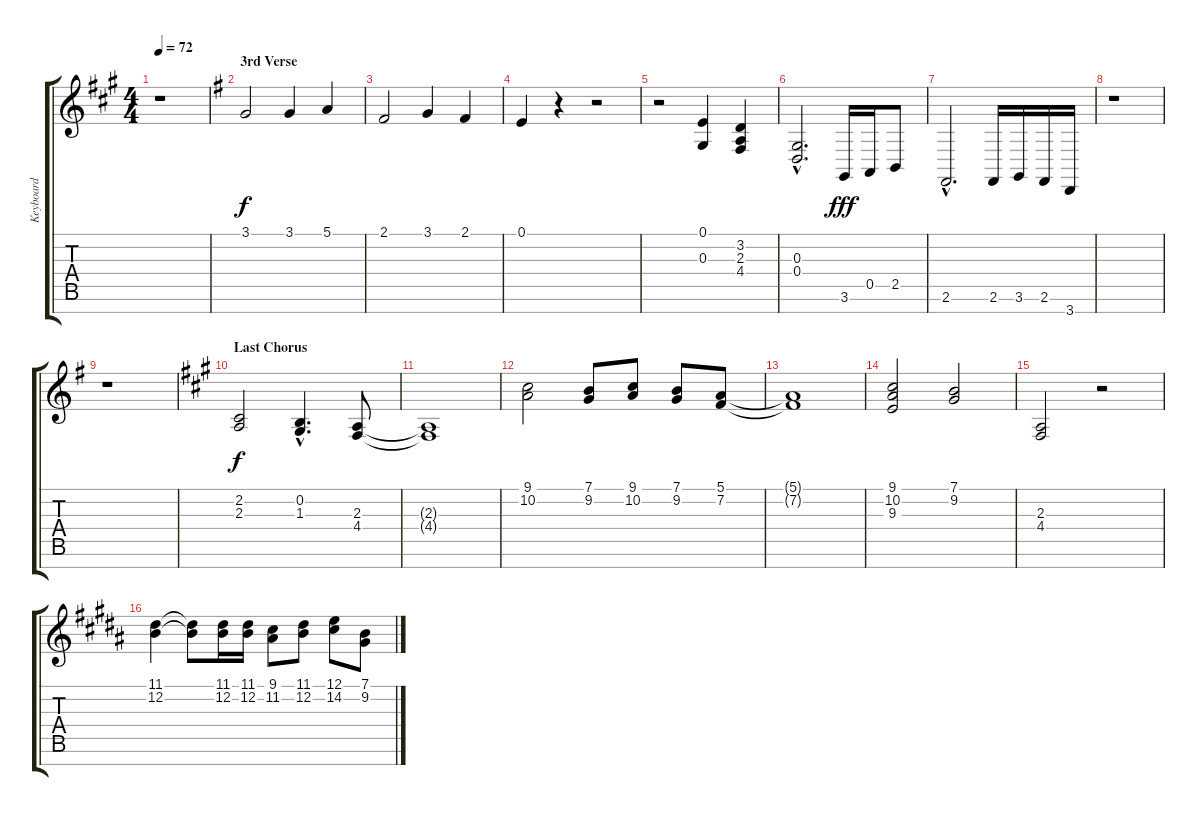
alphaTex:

\track ("Keyboard" "Keyboard") {instrument stringensemble1}
\staff {score tabs}
\tuning (E4 B3 G3 D3 A2 E2 B1) {hide}
\ts (4 4)
\tempo 72
\clef g2
\ks a
r.1{dy f} |
\section ("" "3rd Verse")
\ks g
3.1.2 3.1.4 5.1.4 |
2.1.2 3.1.4 2.1.4 |
0.1.4 r.4 r.2 |
r.2 (0.1 0.3).4 (3.2 2.3 4.4).4 |
(0.3{hac} 0.4{hac}).2{d} 3.6.16{dy fff} 0.5.16 2.5.8 |
2.6{hac}.2{d} 2.6.16 3.6.16 2.6.16 3.7.16 |
r.1 |
r.1 |
\section ("" "Last Chorus")
\ks a
(2.2 2.3).2{dy f} (0.2{hac} 1.3{hac}).4{d} (2.3 4.4).8 |
(2.3{t} 4.4{t}).1 |
(9.1 10.2).2 (7.1 9.2).8 (9.1 10.2).8 (7.1 9.2).8 (5.1 7.2).8 |
(5.1{t} 7.2{t}).1 |
(9.1 10.2 9.3).2 (7.1 9.2).2 |
(2.3 4.4).2 r.2 |
\ks b
(11.1 12.2).4 (11.1{t} 12.2{t}).8 (11.1 12.2).16 (11.1 12.2).16 (9.1 11.2).8 (11.1 12.2).8 (12.1 14.2).8 (7.1 9.2).8
